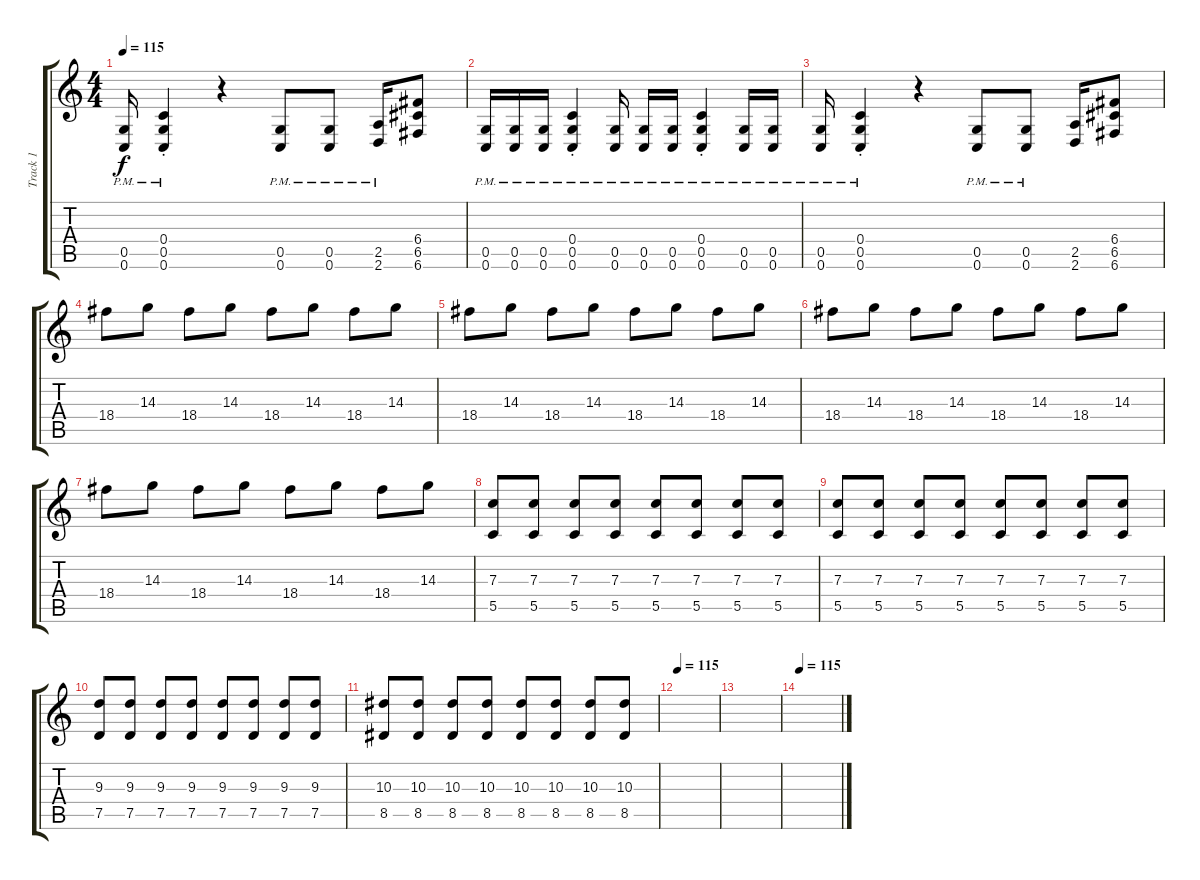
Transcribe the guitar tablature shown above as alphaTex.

\track ("Track 1" "Track 1") {instrument overdrivenguitar}
\staff {score tabs}
\tuning (D4 A3 F3 C3 G2 C2) {hide}
\ts (4 4)
\tempo 115
\clef g2
\ks c
(0.5{pm} 0.6{pm}).16{dy f} (0.4{pm} 0.5{pm} 0.6{pm st}).4 r.4 (0.5{pm} 0.6{pm}).8 (0.5{pm} 0.6{pm}).8 (2.5{pm} 2.6).16 (6.4 6.5 6.6).8 |
(0.5{pm} 0.6{pm}).16 (0.5{pm} 0.6{pm}).16 (0.5{pm} 0.6{pm}).16 (0.4{pm} 0.5{pm st} 0.6{pm st}).4 (0.5{pm} 0.6{pm}).16 (0.5{pm} 0.6{pm}).16 (0.5{pm} 0.6{pm}).16 (0.4{pm} 0.5{pm st} 0.6{pm st}).4 (0.5{pm} 0.6{pm}).16 (0.5{pm} 0.6{pm}).16 |
(0.5{pm} 0.6{pm}).16 (0.4{pm} 0.5{pm} 0.6{pm st}).4 r.4 (0.5{pm} 0.6{pm}).8 (0.5{pm} 0.6{pm}).8 (2.5 2.6).16 (6.4 6.5 6.6).8 |
18.4.8{volume 3} 14.3.8 18.4.8 14.3.8 18.4.8 14.3.8 18.4.8 14.3.8 |
18.4.8{volume 5} 14.3.8 18.4.8 14.3.8 18.4.8 14.3.8 18.4.8 14.3.8 |
18.4.8{volume 6} 14.3.8 18.4.8 14.3.8 18.4.8 14.3.8 18.4.8 14.3.8 |
18.4.8{volume 7} 14.3.8 18.4.8 14.3.8 18.4.8 14.3.8 18.4.8 14.3.8 |
(7.3 5.5).8{volume 16} (7.3 5.5).8 (7.3 5.5).8 (7.3 5.5).8 (7.3 5.5).8 (7.3 5.5).8 (7.3 5.5).8 (7.3 5.5).8 |
(7.3 5.5).8 (7.3 5.5).8 (7.3 5.5).8 (7.3 5.5).8 (7.3 5.5).8 (7.3 5.5).8 (7.3 5.5).8 (7.3 5.5).8 |
(9.3 7.5).8 (9.3 7.5).8 (9.3 7.5).8 (9.3 7.5).8 (9.3 7.5).8 (9.3 7.5).8 (9.3 7.5).8 (9.3 7.5).8 |
(10.3 8.5).8 (10.3 8.5).8 (10.3 8.5).8 (10.3 8.5).8 (10.3 8.5).8 (10.3 8.5).8 (10.3 8.5).8 (10.3 8.5).8 |
\tempo 115
|
|
\tempo 115
